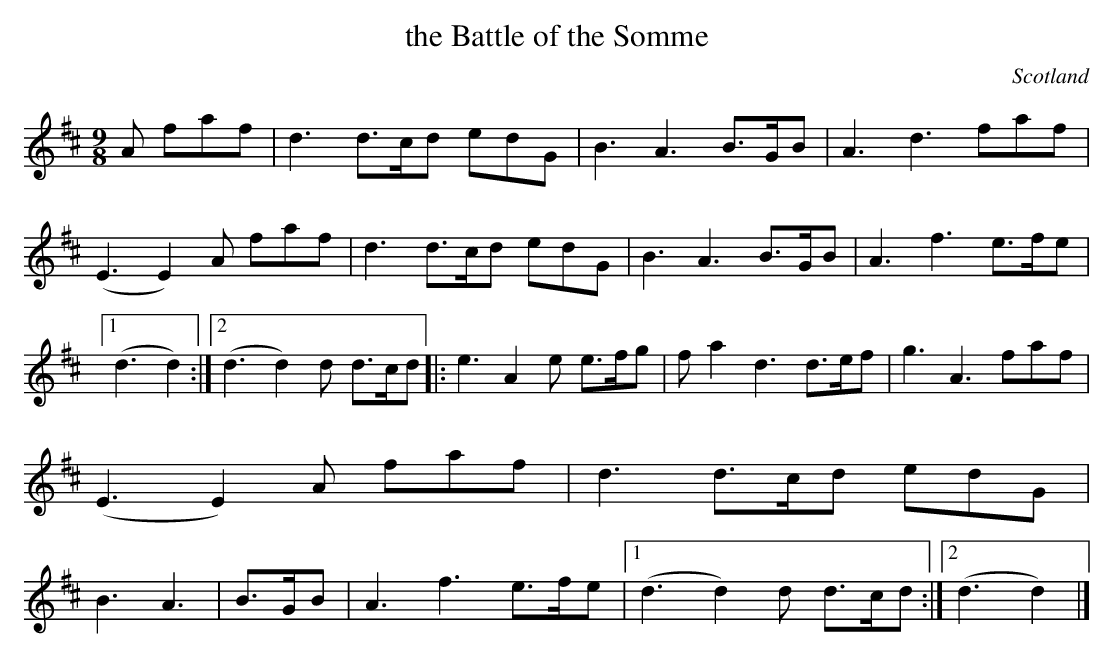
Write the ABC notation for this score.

X:1
T:the Battle of the Somme
M:9/8
O:Scotland
K:D major
A faf|d3 d>cd edG|B3 A3 B>GB|\
A3 d3 faf|(E3 E2)A faf|\
d3 d>cd edG|B3 A3 B>GB|A3 f3 e>fe\
|1 (d3 d2) :|2 (d3 d2)d d>cd|:\
e3 A2e e>fg|fa2 d3 d>ef|\
g3 A3 faf|(E3 E2)A faf|\
d3 d>cd edG|B3 A3|B>GB|A3 f3 e>fe\
|1 (d3 d2)d d>cd :|2 (d3 d2)|]
